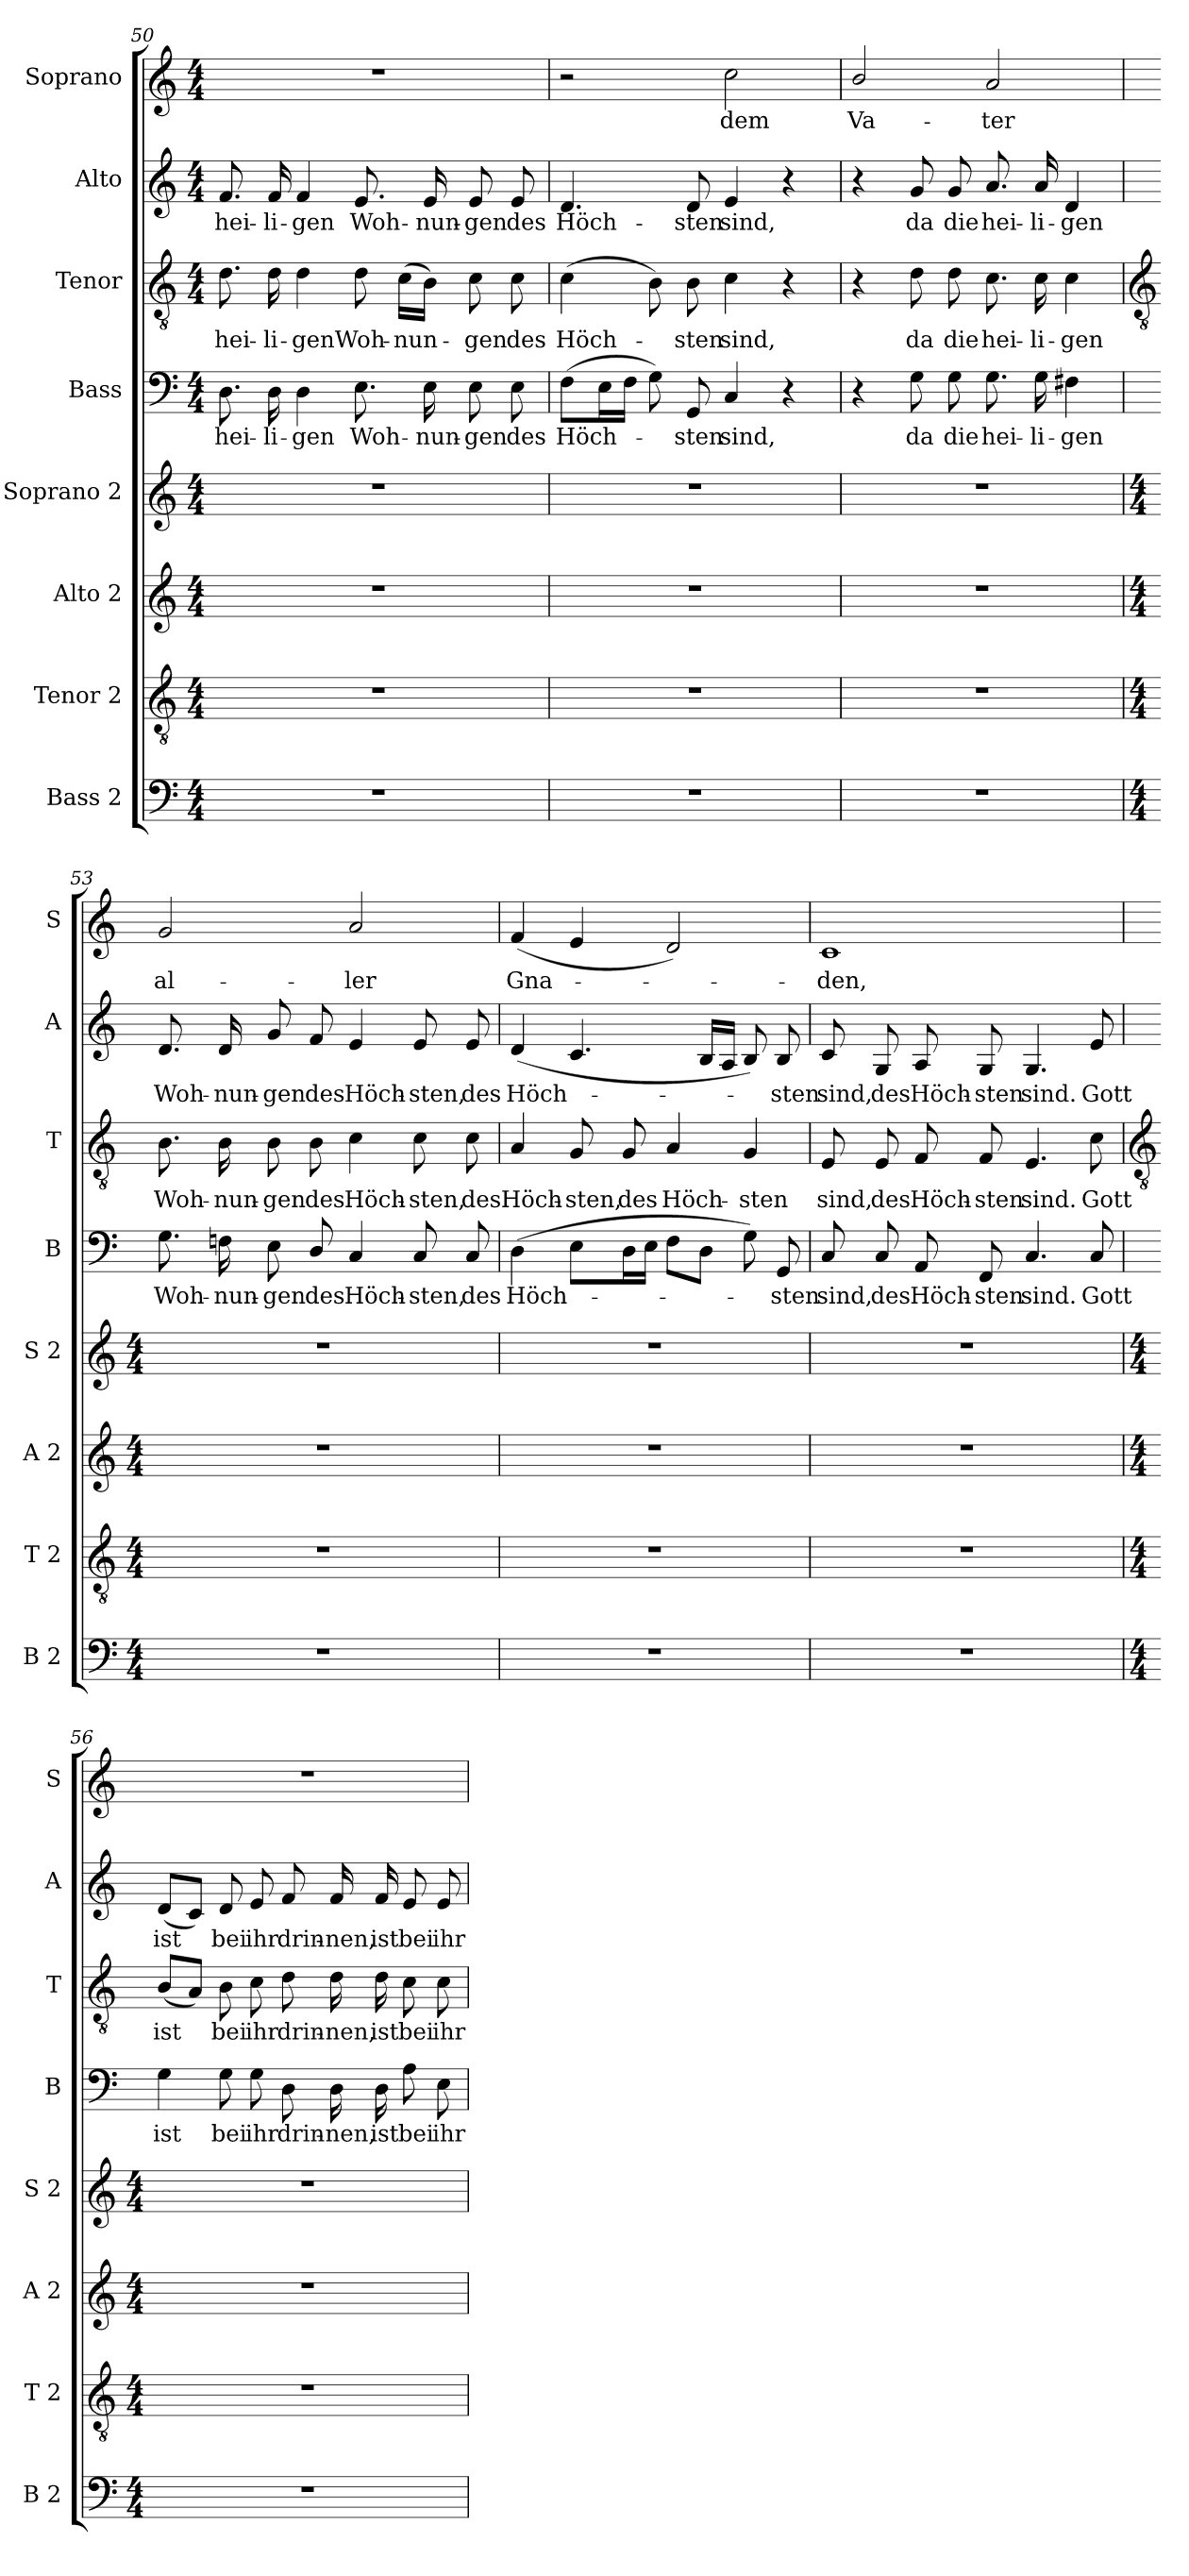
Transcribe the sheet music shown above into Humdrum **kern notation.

**kern	**kern	**kern	**kern	**kern	**text	**kern	**text	**kern	**text	**kern	**text
*part8	*part7	*part6	*part5	*part4	*part4	*part3	*part3	*part2	*part2	*part1	*part1
*staff8	*staff7	*staff6	*staff5	*staff4	*staff4	*staff3	*staff3	*staff2	*staff2	*staff1	*staff1
*I"Bass 2	*I"Tenor 2	*I"Alto 2	*I"Soprano 2	*I"Bass	*	*I"Tenor	*	*I"Alto	*	*I"Soprano	*
*I'B 2	*I'T 2	*I'A 2	*I'S 2	*I'B	*	*I'T	*	*I'A	*	*I'S	*
*clefF4	*clefGv2	*clefG2	*clefG2	*clefF4	*	*clefGv2	*	*clefG2	*	*clefG2	*
*k[]	*k[]	*k[]	*k[]	*k[]	*	*k[]	*	*k[]	*	*k[]	*
*C:	*C:	*C:	*C:	*C:	*	*C:	*	*C:	*	*C:	*
*M4/4	*M4/4	*M4/4	*M4/4	*M4/4	*	*M4/4	*	*M4/4	*	*M4/4	*
=50	=50	=50	=50	=50	=50	=50	=50	=50	=50	=50	=50
!	!	!	!	!	!LO:LY:b	!	!LO:LY:b	!	!LO:LY:b	!	!
1r	1r	1r	1r	8.D	hei-	8.d	hei-	8.f	hei-	1r	.
!	!	!	!	!	!LO:LY:b	!	!LO:LY:b	!	!LO:LY:b	!	!
.	.	.	.	16D	-li-	16d	-li-	16f	-li-	.	.
!	!	!	!	!	!LO:LY:b	!	!LO:LY:b	!	!LO:LY:b	!	!
.	.	.	.	4D	-gen	4d	-gen	4f	-gen	.	.
!	!	!	!	!	!LO:LY:b	!	!LO:LY:b	!	!LO:LY:b	!	!
.	.	.	.	8.E	Woh-	8d	Woh-	8.e	Woh-	.	.
!	!	!	!	!	!	!	!LO:LY:b	!	!	!	!
.	.	.	.	.	.	(>16cLL	-nun-	.	.	.	.
!	!	!	!	!	!LO:LY:b	!	!	!	!LO:LY:b	!	!
.	.	.	.	16E	-nun-	16BJJ)	.	16e	-nun-	.	.
!	!	!	!	!	!LO:LY:b	!	!LO:LY:b	!	!LO:LY:b	!	!
.	.	.	.	8E	-gen	8c	gen	8e	-gen	.	.
!	!	!	!	!	!LO:LY:b	!	!LO:LY:b	!	!LO:LY:b	!	!
.	.	.	.	8E	des	8c	des	8e	des	.	.
=51	=51	=51	=51	=51	=51	=51	=51	=51	=51	=51	=51
!	!	!	!	!	!LO:LY:b	!	!LO:LY:b	!	!LO:LY:b	!	!
1r	1r	1r	1r	(>8FL	Höch-	(>4c	Höch-	4.d	Höch-	2r	.
.	.	.	.	16EL	.	.	.	.	.	.	.
.	.	.	.	16FJJ	.	.	.	.	.	.	.
.	.	.	.	8G)	.	8B)	.	.	.	.	.
!	!	!	!	!	!LO:LY:b	!	!LO:LY:b	!	!LO:LY:b	!	!
.	.	.	.	8GG	sten	8B	sten	8d	-sten	.	.
!	!	!	!	!	!LO:LY:b	!	!LO:LY:b	!	!LO:LY:b	!	!LO:LY:b
.	.	.	.	4C	sind,	4c	sind,	4e	sind,	2cc	dem
.	.	.	.	4r	.	4r	.	4r	.	.	.
=52	=52	=52	=52	=52	=52	=52	=52	=52	=52	=52	=52
!	!	!	!	!	!	!	!	!	!	!	!LO:LY:b
1r	1r	1r	1r	4r	.	4r	.	4r	.	2b/	Va-
!	!	!	!	!	!LO:LY:b	!	!LO:LY:b	!	!LO:LY:b	!	!
.	.	.	.	8G	da	8d	da	8g	da	.	.
!	!	!	!	!	!LO:LY:b	!	!LO:LY:b	!	!LO:LY:b	!	!
.	.	.	.	8G	die	8d	die	8g	die	.	.
!	!	!	!	!	!LO:LY:b	!	!LO:LY:b	!	!LO:LY:b	!	!LO:LY:b
.	.	.	.	8.G	hei-	8.c	hei-	8.a	hei-	2a	-ter
!	!	!	!	!	!LO:LY:b	!	!LO:LY:b	!	!LO:LY:b	!	!
.	.	.	.	16G	-li-	16c	-li-	16a	-li-	.	.
!	!	!	!	!	!LO:LY:b	!	!LO:LY:b	!	!LO:LY:b	!	!
.	.	.	.	4F#X	-gen	4c	-gen	4d	-gen	.	.
!!LO:LB:g=z
=53	=53	=53	=53	=53	=53	=53	=53	=53	=53	=53	=53
*	*	*	*	*	*	*clefGv2	*	*	*	*	*
*M4/4	*M4/4	*M4/4	*M4/4	*	*	*	*	*	*	*	*
!	!	!	!	!	!LO:LY:b	!	!LO:LY:b	!	!LO:LY:b	!	!LO:LY:b
1r	1r	1r	1r	8.G	Woh-	8.B	Woh-	8.d	Woh-	2g	al-
!	!	!	!	!	!LO:LY:b	!	!LO:LY:b	!	!LO:LY:b	!	!
.	.	.	.	16Fn	-nun-	16B	-nun-	16d	-nun-	.	.
!	!	!	!	!	!LO:LY:b	!	!LO:LY:b	!	!LO:LY:b	!	!
.	.	.	.	8E	-gen	8B	-gen	8g	-gen	.	.
!	!	!	!	!	!LO:LY:b	!	!LO:LY:b	!	!LO:LY:b	!	!
.	.	.	.	8D/	des	8B	des	8f	des	.	.
!	!	!	!	!	!LO:LY:b	!	!LO:LY:b	!	!LO:LY:b	!	!LO:LY:b
.	.	.	.	4C	Höch-	4c	Höch-	4e	Höch-	2a	-ler
!	!	!	!	!	!LO:LY:b	!	!LO:LY:b	!	!LO:LY:b	!	!
.	.	.	.	8C	-sten,	8c	-sten,	8e	-sten,	.	.
!	!	!	!	!	!LO:LY:b	!	!LO:LY:b	!	!LO:LY:b	!	!
.	.	.	.	8C	des	8c	des	8e	des	.	.
=54	=54	=54	=54	=54	=54	=54	=54	=54	=54	=54	=54
!	!	!	!	!	!LO:LY:b	!	!LO:LY:b	!	!LO:LY:b	!	!LO:LY:b
1r	1r	1r	1r	(>4D	Höch-	4A	Höch-	(<4d	Höch-	(<4f	Gna-
!	!	!	!	!	!	!	!LO:LY:b	!	!	!	!
.	.	.	.	8EL	.	8G	-sten,	4.c	.	4e	.
!	!	!	!	!	!	!	!LO:LY:b	!	!	!	!
.	.	.	.	16DL	.	8G	des	.	.	.	.
.	.	.	.	16EJJ	.	.	.	.	.	.	.
!	!	!	!	!	!	!	!LO:LY:b	!	!	!	!
.	.	.	.	8FL	.	4A	Höch-	.	.	2d)	.
.	.	.	.	8DJ	.	.	.	16BLL	.	.	.
.	.	.	.	.	.	.	.	16AJJ	.	.	.
!	!	!	!	!	!	!	!LO:LY:b	!	!	!	!
.	.	.	.	8G)	.	4G	-sten	8B)	.	.	.
!	!	!	!	!	!LO:LY:b	!	!	!	!LO:LY:b	!	!
.	.	.	.	8GG	sten	.	.	8B	sten	.	.
=55	=55	=55	=55	=55	=55	=55	=55	=55	=55	=55	=55
!	!	!	!	!	!LO:LY:b	!	!LO:LY:b	!	!LO:LY:b	!	!LO:LY:b
1r	1r	1r	1r	8C	sind,	8E	sind,	8c	sind,	1c	den,
!	!	!	!	!	!LO:LY:b	!	!LO:LY:b	!	!LO:LY:b	!	!
.	.	.	.	8C	des	8E	des	8G	des	.	.
!	!	!	!	!	!LO:LY:b	!	!LO:LY:b	!	!LO:LY:b	!	!
.	.	.	.	8AA	Höch-	8F	Höch-	8A	Höch-	.	.
!	!	!	!	!	!LO:LY:b	!	!LO:LY:b	!	!LO:LY:b	!	!
.	.	.	.	8FF	-sten	8F	-sten	8G	-sten	.	.
!	!	!	!	!	!LO:LY:b	!	!LO:LY:b	!	!LO:LY:b	!	!
.	.	.	.	4.C	sind.	4.E	sind.	4.G	sind.	.	.
!	!	!	!	!	!LO:LY:b	!	!LO:LY:b	!	!LO:LY:b	!	!
.	.	.	.	8C	Gott	8c	Gott	8e	Gott	.	.
!!LO:LB:g=z
=56	=56	=56	=56	=56	=56	=56	=56	=56	=56	=56	=56
*	*	*	*	*	*	*clefGv2	*	*	*	*	*
*M4/4	*M4/4	*M4/4	*M4/4	*	*	*	*	*	*	*	*
!	!	!	!	!	!LO:LY:b	!	!LO:LY:b	!	!LO:LY:b	!	!
1r	1r	1r	1r	4G	ist	(<8BL	ist	(<8dL	ist	1r	.
.	.	.	.	.	.	8AJ)	.	8cJ)	.	.	.
!	!	!	!	!	!LO:LY:b	!	!LO:LY:b	!	!LO:LY:b	!	!
.	.	.	.	8G	bei	8B	bei	8d	bei	.	.
!	!	!	!	!	!LO:LY:b	!	!LO:LY:b	!	!LO:LY:b	!	!
.	.	.	.	8G	ihr	8c	ihr	8e	ihr	.	.
!	!	!	!	!	!LO:LY:b	!	!LO:LY:b	!	!LO:LY:b	!	!
.	.	.	.	8D	drin-	8d	drin-	8f	drin-	.	.
!	!	!	!	!	!LO:LY:b	!	!LO:LY:b	!	!LO:LY:b	!	!
.	.	.	.	16D	-nen,	16d	-nen,	16f	-nen,	.	.
!	!	!	!	!	!LO:LY:b	!	!LO:LY:b	!	!LO:LY:b	!	!
.	.	.	.	16D	ist	16d	ist	16f	ist	.	.
!	!	!	!	!	!LO:LY:b	!	!LO:LY:b	!	!LO:LY:b	!	!
.	.	.	.	8A	bei	8c	bei	8e	bei	.	.
!	!	!	!	!	!LO:LY:b	!	!LO:LY:b	!	!LO:LY:b	!	!
.	.	.	.	8E	ihr	8c	ihr	8e	ihr	.	.
=	=	=	=	=	=	=	=	=	=	=	=
*-	*-	*-	*-	*-	*-	*-	*-	*-	*-	*-	*-
